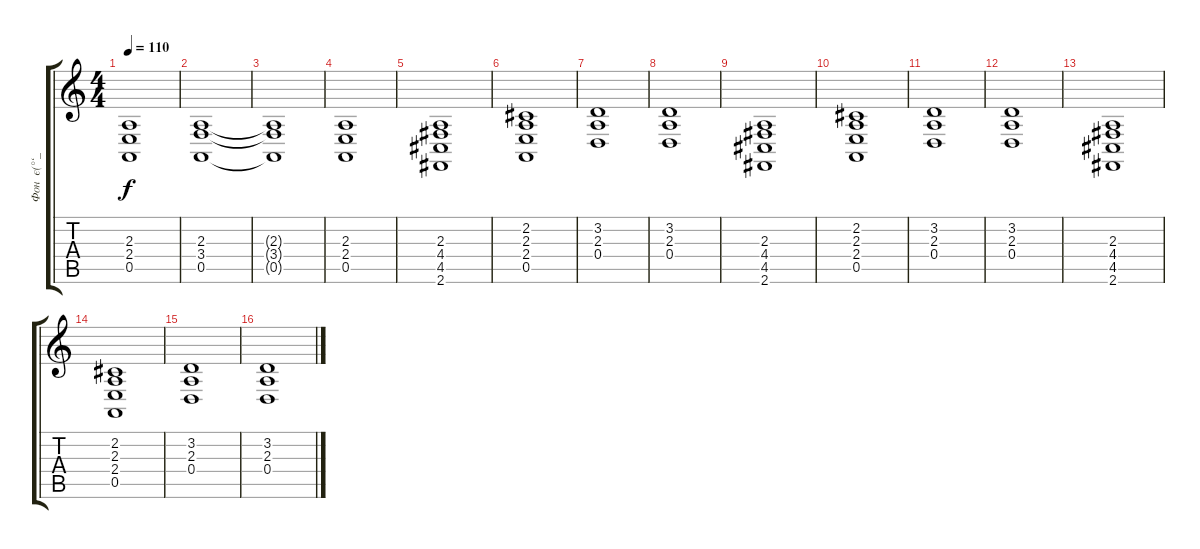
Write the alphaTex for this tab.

\track ("Фон  є(°‘_’°)э" "Фон  є(°‘_") {instrument whistle}
\staff {score tabs}
\tuning (E4 B3 G3 D3 A2 E2) {hide}
\ts (4 4)
\tempo 110
\clef g2
\ks c
(2.3{t} 2.4{t} 0.5{t}).1{dy f} |
(2.3 3.4 0.5).1 |
(2.3{t} 3.4{t} 0.5{t}).1 |
(2.3 2.4 0.5).1 |
(2.3 4.4 4.5 2.6).1 |
(2.2 2.3 2.4 0.5).1 |
(3.2 2.3 0.4).1 |
(3.2 2.3 0.4).1 |
(2.3 4.4 4.5 2.6).1 |
(2.2 2.3 2.4 0.5).1 |
(3.2 2.3 0.4).1 |
(3.2 2.3 0.4).1 |
(2.3 4.4 4.5 2.6).1 |
(2.2 2.3 2.4 0.5).1 |
(3.2 2.3 0.4).1 |
(3.2 2.3 0.4).1
